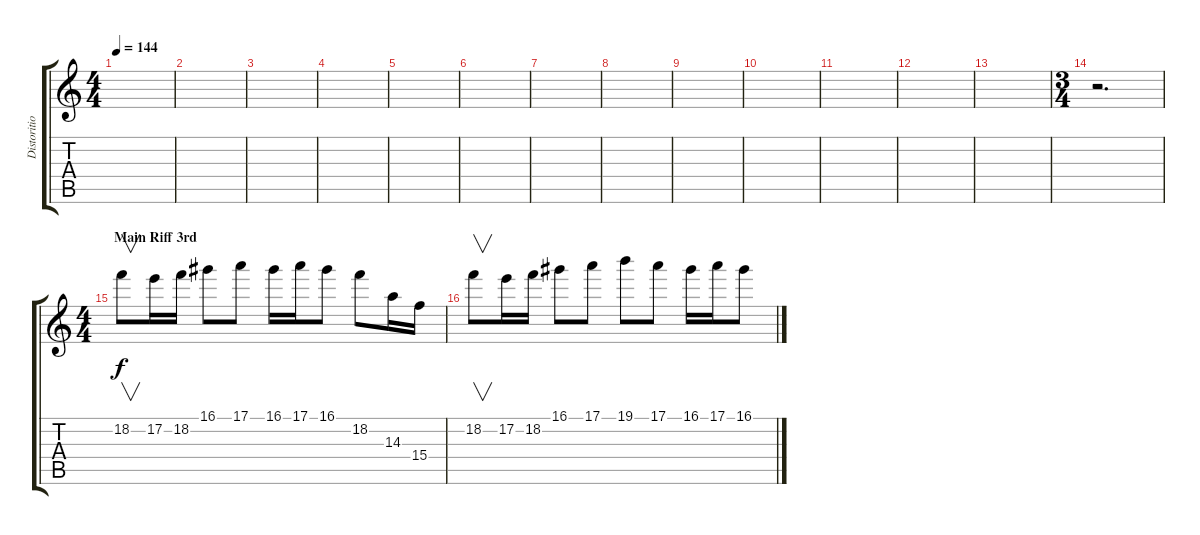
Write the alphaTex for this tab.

\track ("Distorition Guitar" "Distoritio") {instrument distortionguitar}
\staff {score tabs}
\tuning (E4 B3 G3 D3 A2 E2) {hide}
\ts (4 4)
\tempo 144
\clef g2
\ks c
|
|
|
|
|
|
|
|
|
|
|
|
|
\ts (3 4)
r.2{d} |
\ts (4 4)
\section ("" "Main Riff 3rd")
18.2.8{v} 17.2.16 18.2.16 16.1.8 17.1.8 16.1.16 17.1.16 16.1.8 18.2.8 14.3.16 15.4.16 |
18.2.8{v} 17.2.16 18.2.16 16.1.8 17.1.8 19.1.8 17.1.8 16.1.16 17.1.16 16.1.8
